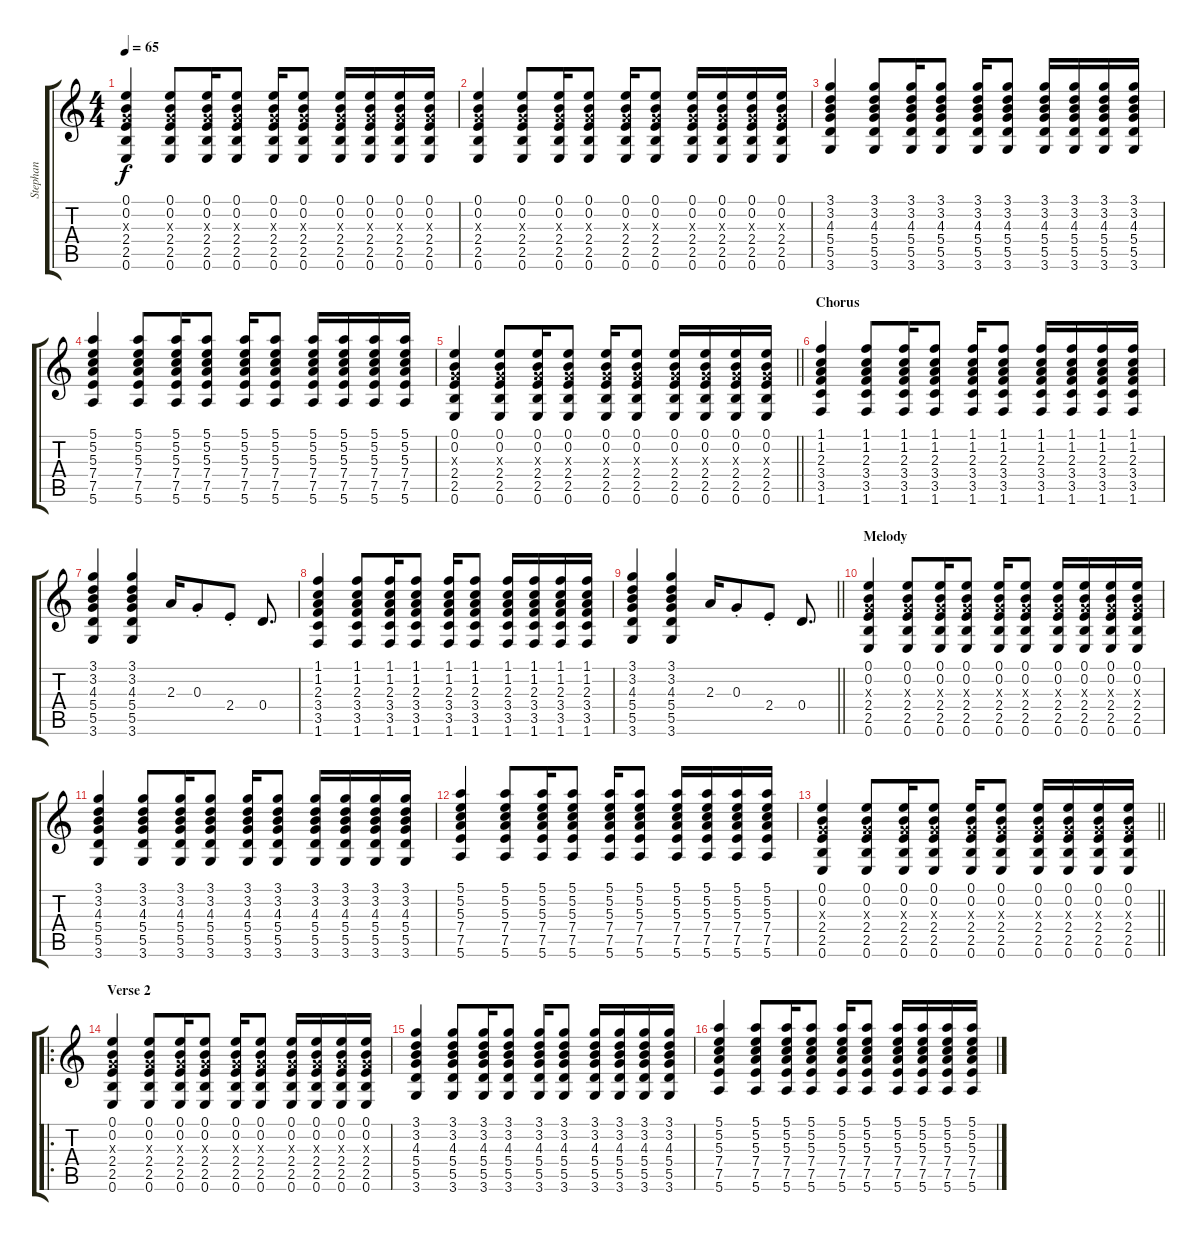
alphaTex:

\track ("Stephan" "Stephan") {instrument acousticguitarsteel}
\staff {score tabs}
\tuning (E4 B3 G3 D3 A2 E2) {hide}
\ts (4 4)
\tempo 65
\clef g2
\ks c
(0.1 0.2 0.3{x} 2.4 2.5 0.6).4{dy f} (0.1 0.2 0.3{x} 2.4 2.5 0.6).8 (0.1 0.2 0.3{x} 2.4 2.5 0.6).16 (0.1 0.2 0.3{x} 2.4 2.5 0.6).8 (0.1 0.2 0.3{x} 2.4 2.5 0.6).16 (0.1 0.2 0.3{x} 2.4 2.5 0.6).8 (0.1 0.2 0.3{x} 2.4 2.5 0.6).16 (0.1 0.2 0.3{x} 2.4 2.5 0.6).16 (0.1 0.2 0.3{x} 2.4 2.5 0.6).16 (0.1 0.2 0.3{x} 2.4 2.5 0.6).16 |
(0.1 0.2 0.3{x} 2.4 2.5 0.6).4 (0.1 0.2 0.3{x} 2.4 2.5 0.6).8 (0.1 0.2 0.3{x} 2.4 2.5 0.6).16 (0.1 0.2 0.3{x} 2.4 2.5 0.6).8 (0.1 0.2 0.3{x} 2.4 2.5 0.6).16 (0.1 0.2 0.3{x} 2.4 2.5 0.6).8 (0.1 0.2 0.3{x} 2.4 2.5 0.6).16 (0.1 0.2 0.3{x} 2.4 2.5 0.6).16 (0.1 0.2 0.3{x} 2.4 2.5 0.6).16 (0.1 0.2 0.3{x} 2.4 2.5 0.6).16 |
(3.1 3.2 4.3 5.4 5.5 3.6).4 (3.1 3.2 4.3 5.4 5.5 3.6).8 (3.1 3.2 4.3 5.4 5.5 3.6).16 (3.1 3.2 4.3 5.4 5.5 3.6).8 (3.1 3.2 4.3 5.4 5.5 3.6).16 (3.1 3.2 4.3 5.4 5.5 3.6).8 (3.1 3.2 4.3 5.4 5.5 3.6).16 (3.1 3.2 4.3 5.4 5.5 3.6).16 (3.1 3.2 4.3 5.4 5.5 3.6).16 (3.1 3.2 4.3 5.4 5.5 3.6).16 |
(5.1 5.2 5.3 7.4 7.5 5.6).4 (5.1 5.2 5.3 7.4 7.5 5.6).8 (5.1 5.2 5.3 7.4 7.5 5.6).16 (5.1 5.2 5.3 7.4 7.5 5.6).8 (5.1 5.2 5.3 7.4 7.5 5.6).16 (5.1 5.2 5.3 7.4 7.5 5.6).8 (5.1 5.2 5.3 7.4 7.5 5.6).16 (5.1 5.2 5.3 7.4 7.5 5.6).16 (5.1 5.2 5.3 7.4 7.5 5.6).16 (5.1 5.2 5.3 7.4 7.5 5.6).16 |
\barLineRight lightlight
(0.1 0.2 0.3{x} 2.4 2.5 0.6).4 (0.1 0.2 0.3{x} 2.4 2.5 0.6).8 (0.1 0.2 0.3{x} 2.4 2.5 0.6).16 (0.1 0.2 0.3{x} 2.4 2.5 0.6).8 (0.1 0.2 0.3{x} 2.4 2.5 0.6).16 (0.1 0.2 0.3{x} 2.4 2.5 0.6).8 (0.1 0.2 0.3{x} 2.4 2.5 0.6).16 (0.1 0.2 0.3{x} 2.4 2.5 0.6).16 (0.1 0.2 0.3{x} 2.4 2.5 0.6).16 (0.1 0.2 0.3{x} 2.4 2.5 0.6).16 |
\section ("" "Chorus")
(1.1 1.2 2.3 3.4 3.5 1.6).4 (1.1 1.2 2.3 3.4 3.5 1.6).8 (1.1 1.2 2.3 3.4 3.5 1.6).16 (1.1 1.2 2.3 3.4 3.5 1.6).8 (1.1 1.2 2.3 3.4 3.5 1.6).16 (1.1 1.2 2.3 3.4 3.5 1.6).8 (1.1 1.2 2.3 3.4 3.5 1.6).16 (1.1 1.2 2.3 3.4 3.5 1.6).16 (1.1 1.2 2.3 3.4 3.5 1.6).16 (1.1 1.2 2.3 3.4 3.5 1.6).16 |
(3.1 3.2 4.3 5.4 5.5 3.6).4 (3.1 3.2 4.3 5.4 5.5 3.6).4 2.3.16 0.3{st}.8 2.4{st}.8 0.4.8{d} |
(1.1 1.2 2.3 3.4 3.5 1.6).4 (1.1 1.2 2.3 3.4 3.5 1.6).8 (1.1 1.2 2.3 3.4 3.5 1.6).16 (1.1 1.2 2.3 3.4 3.5 1.6).8 (1.1 1.2 2.3 3.4 3.5 1.6).16 (1.1 1.2 2.3 3.4 3.5 1.6).8 (1.1 1.2 2.3 3.4 3.5 1.6).16 (1.1 1.2 2.3 3.4 3.5 1.6).16 (1.1 1.2 2.3 3.4 3.5 1.6).16 (1.1 1.2 2.3 3.4 3.5 1.6).16 |
\barLineRight lightlight
(3.1 3.2 4.3 5.4 5.5 3.6).4 (3.1 3.2 4.3 5.4 5.5 3.6).4 2.3.16 0.3{st}.8 2.4{st}.8 0.4.8{d} |
\section ("" "Melody")
(0.1 0.2 0.3{x} 2.4 2.5 0.6).4 (0.1 0.2 0.3{x} 2.4 2.5 0.6).8 (0.1 0.2 0.3{x} 2.4 2.5 0.6).16 (0.1 0.2 0.3{x} 2.4 2.5 0.6).8 (0.1 0.2 0.3{x} 2.4 2.5 0.6).16 (0.1 0.2 0.3{x} 2.4 2.5 0.6).8 (0.1 0.2 0.3{x} 2.4 2.5 0.6).16 (0.1 0.2 0.3{x} 2.4 2.5 0.6).16 (0.1 0.2 0.3{x} 2.4 2.5 0.6).16 (0.1 0.2 0.3{x} 2.4 2.5 0.6).16 |
(3.1 3.2 4.3 5.4 5.5 3.6).4 (3.1 3.2 4.3 5.4 5.5 3.6).8 (3.1 3.2 4.3 5.4 5.5 3.6).16 (3.1 3.2 4.3 5.4 5.5 3.6).8 (3.1 3.2 4.3 5.4 5.5 3.6).16 (3.1 3.2 4.3 5.4 5.5 3.6).8 (3.1 3.2 4.3 5.4 5.5 3.6).16 (3.1 3.2 4.3 5.4 5.5 3.6).16 (3.1 3.2 4.3 5.4 5.5 3.6).16 (3.1 3.2 4.3 5.4 5.5 3.6).16 |
(5.1 5.2 5.3 7.4 7.5 5.6).4 (5.1 5.2 5.3 7.4 7.5 5.6).8 (5.1 5.2 5.3 7.4 7.5 5.6).16 (5.1 5.2 5.3 7.4 7.5 5.6).8 (5.1 5.2 5.3 7.4 7.5 5.6).16 (5.1 5.2 5.3 7.4 7.5 5.6).8 (5.1 5.2 5.3 7.4 7.5 5.6).16 (5.1 5.2 5.3 7.4 7.5 5.6).16 (5.1 5.2 5.3 7.4 7.5 5.6).16 (5.1 5.2 5.3 7.4 7.5 5.6).16 |
\barLineRight lightlight
(0.1 0.2 0.3{x} 2.4 2.5 0.6).4 (0.1 0.2 0.3{x} 2.4 2.5 0.6).8 (0.1 0.2 0.3{x} 2.4 2.5 0.6).16 (0.1 0.2 0.3{x} 2.4 2.5 0.6).8 (0.1 0.2 0.3{x} 2.4 2.5 0.6).16 (0.1 0.2 0.3{x} 2.4 2.5 0.6).8 (0.1 0.2 0.3{x} 2.4 2.5 0.6).16 (0.1 0.2 0.3{x} 2.4 2.5 0.6).16 (0.1 0.2 0.3{x} 2.4 2.5 0.6).16 (0.1 0.2 0.3{x} 2.4 2.5 0.6).16 |
\ro
\section ("" "Verse 2")
(0.1 0.2 0.3{x} 2.4 2.5 0.6).4 (0.1 0.2 0.3{x} 2.4 2.5 0.6).8 (0.1 0.2 0.3{x} 2.4 2.5 0.6).16 (0.1 0.2 0.3{x} 2.4 2.5 0.6).8 (0.1 0.2 0.3{x} 2.4 2.5 0.6).16 (0.1 0.2 0.3{x} 2.4 2.5 0.6).8 (0.1 0.2 0.3{x} 2.4 2.5 0.6).16 (0.1 0.2 0.3{x} 2.4 2.5 0.6).16 (0.1 0.2 0.3{x} 2.4 2.5 0.6).16 (0.1 0.2 0.3{x} 2.4 2.5 0.6).16 |
(3.1 3.2 4.3 5.4 5.5 3.6).4 (3.1 3.2 4.3 5.4 5.5 3.6).8 (3.1 3.2 4.3 5.4 5.5 3.6).16 (3.1 3.2 4.3 5.4 5.5 3.6).8 (3.1 3.2 4.3 5.4 5.5 3.6).16 (3.1 3.2 4.3 5.4 5.5 3.6).8 (3.1 3.2 4.3 5.4 5.5 3.6).16 (3.1 3.2 4.3 5.4 5.5 3.6).16 (3.1 3.2 4.3 5.4 5.5 3.6).16 (3.1 3.2 4.3 5.4 5.5 3.6).16 |
(5.1 5.2 5.3 7.4 7.5 5.6).4 (5.1 5.2 5.3 7.4 7.5 5.6).8 (5.1 5.2 5.3 7.4 7.5 5.6).16 (5.1 5.2 5.3 7.4 7.5 5.6).8 (5.1 5.2 5.3 7.4 7.5 5.6).16 (5.1 5.2 5.3 7.4 7.5 5.6).8 (5.1 5.2 5.3 7.4 7.5 5.6).16 (5.1 5.2 5.3 7.4 7.5 5.6).16 (5.1 5.2 5.3 7.4 7.5 5.6).16 (5.1 5.2 5.3 7.4 7.5 5.6).16
